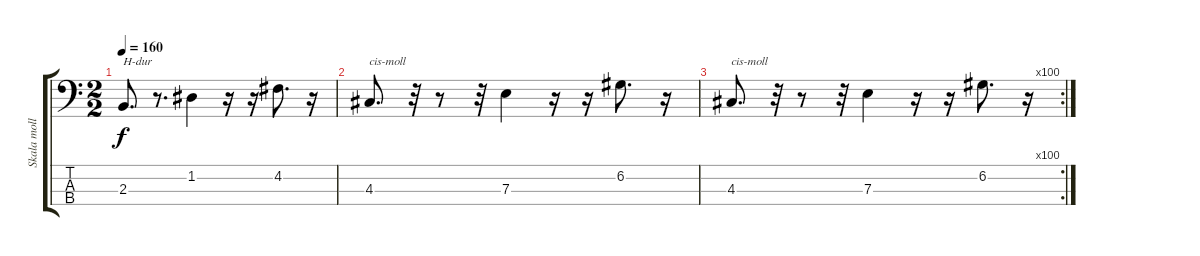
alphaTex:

\track ("Skala moll i dur oraz akordy - pokrewie?" "Skala moll") {instrument electricbassfinger}
\staff {score tabs}
\tuning (G2 D2 A1 E1) {hide}
\ts (2 2)
\tempo 160
\clef f4
\ks c
2.3.8{d txt "H-dur" dy f} r.8{d} 1.2.4 r.16 r.16 4.2.8{d} r.16 |
4.3.8{d txt "cis-moll"} r.32 r.8 r.32 7.3.4 r.16 r.16 6.2.8{d} r.16 |
\rc 100
4.3.8{d txt "cis-moll"} r.32 r.8 r.32 7.3.4 r.16 r.16 6.2.8{d} r.16
